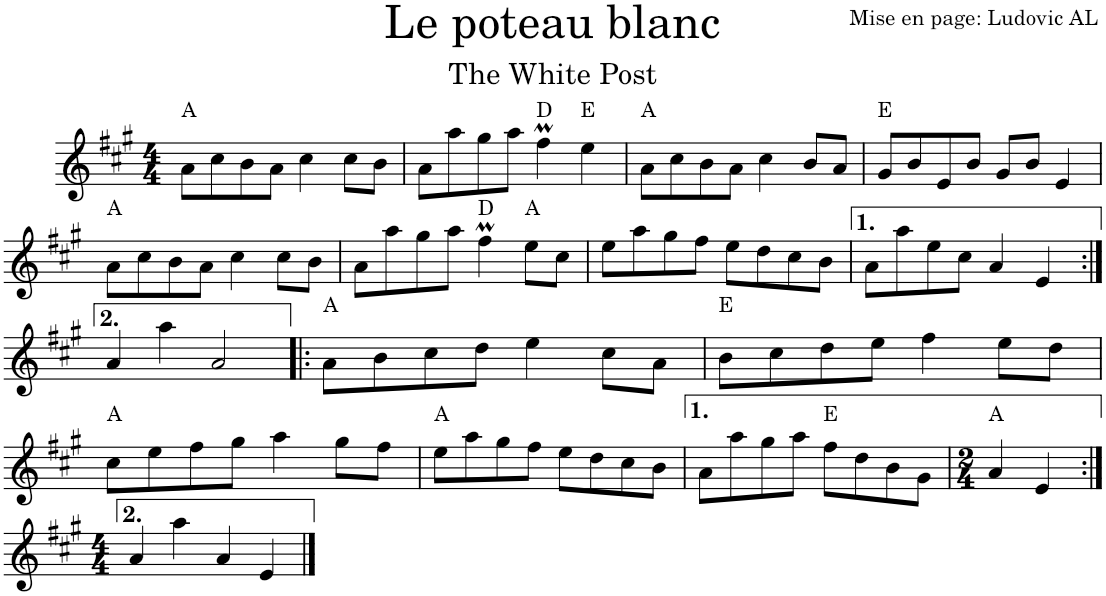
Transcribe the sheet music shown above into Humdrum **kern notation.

**kern	**harte
*part1	*part1
*staff1	*
*I"Voice	*
*I'V	*
*clefG2	*
*k[f#c#g#]	*
*M4/4	*
=1	=1
8a\L	A:maj
8cc#\	.
8b\	.
8a\J	.
4cc#\	.
8cc#\L	.
8b\J	.
=2	=2
8a\L	.
8aa\	.
8gg#\	.
8aa\J	.
4ff#M\	D:maj
4ee\	E:maj
=3	=3
8a\L	A:maj
8cc#\	.
8b\	.
8a\J	.
4cc#\	.
8b/L	.
8a/J	.
=4	=4
8g#/L	E:maj
8b/	.
8e/	.
8b/J	.
8g#/L	.
8b/J	.
4e/	.
!!LO:LB:g=z
=5	=5
8a\L	A:maj
8cc#\	.
8b\	.
8a\J	.
4cc#\	.
8cc#\L	.
8b\J	.
=6	=6
8a\L	.
8aa\	.
8gg#\	.
8aa\J	.
4ff#M\	D:maj
8ee\L	A:maj
8cc#\J	.
=7	=7
8ee\L	.
8aa\	.
8gg#\	.
8ff#\J	.
8ee\L	.
8dd\	.
8cc#\	.
8b\J	.
=8	=8
8a\L	.
8aa\	.
8ee\	.
8cc#\J	.
4a/	.
4e/	.
!!LO:LB:g=z
=9:|!	=9:|!
4a/	.
4aa\	.
2a/	.
=10!|:	=10!|:
8a\L	A:maj
8b\	.
8cc#\	.
8dd\J	.
4ee\	.
8cc#\L	.
8a\J	.
=11	=11
8b\L	E:maj
8cc#\	.
8dd\	.
8ee\J	.
4ff#\	.
8ee\L	.
8dd\J	.
!!LO:LB:g=z
=12	=12
8cc#\L	A:maj
8ee\	.
8ff#\	.
8gg#\J	.
4aa\	.
8gg#\L	.
8ff#\J	.
=13	=13
8ee\L	A:maj
8aa\	.
8gg#\	.
8ff#\J	.
8ee\L	.
8dd\	.
8cc#\	.
8b\J	.
=14	=14
8a\L	.
8aa\	.
8gg#\	.
8aa\J	.
8ff#\L	E:maj
8dd\	.
8b\	.
8g#\J	.
=15	=15
*M2/4	*
4a/	A:maj
4e/	.
!!LO:LB:g=z
=16:|!	=16:|!
*M4/4	*
4a/	.
4aa\	.
4a/	.
4e/	.
==	==
*-	*-
